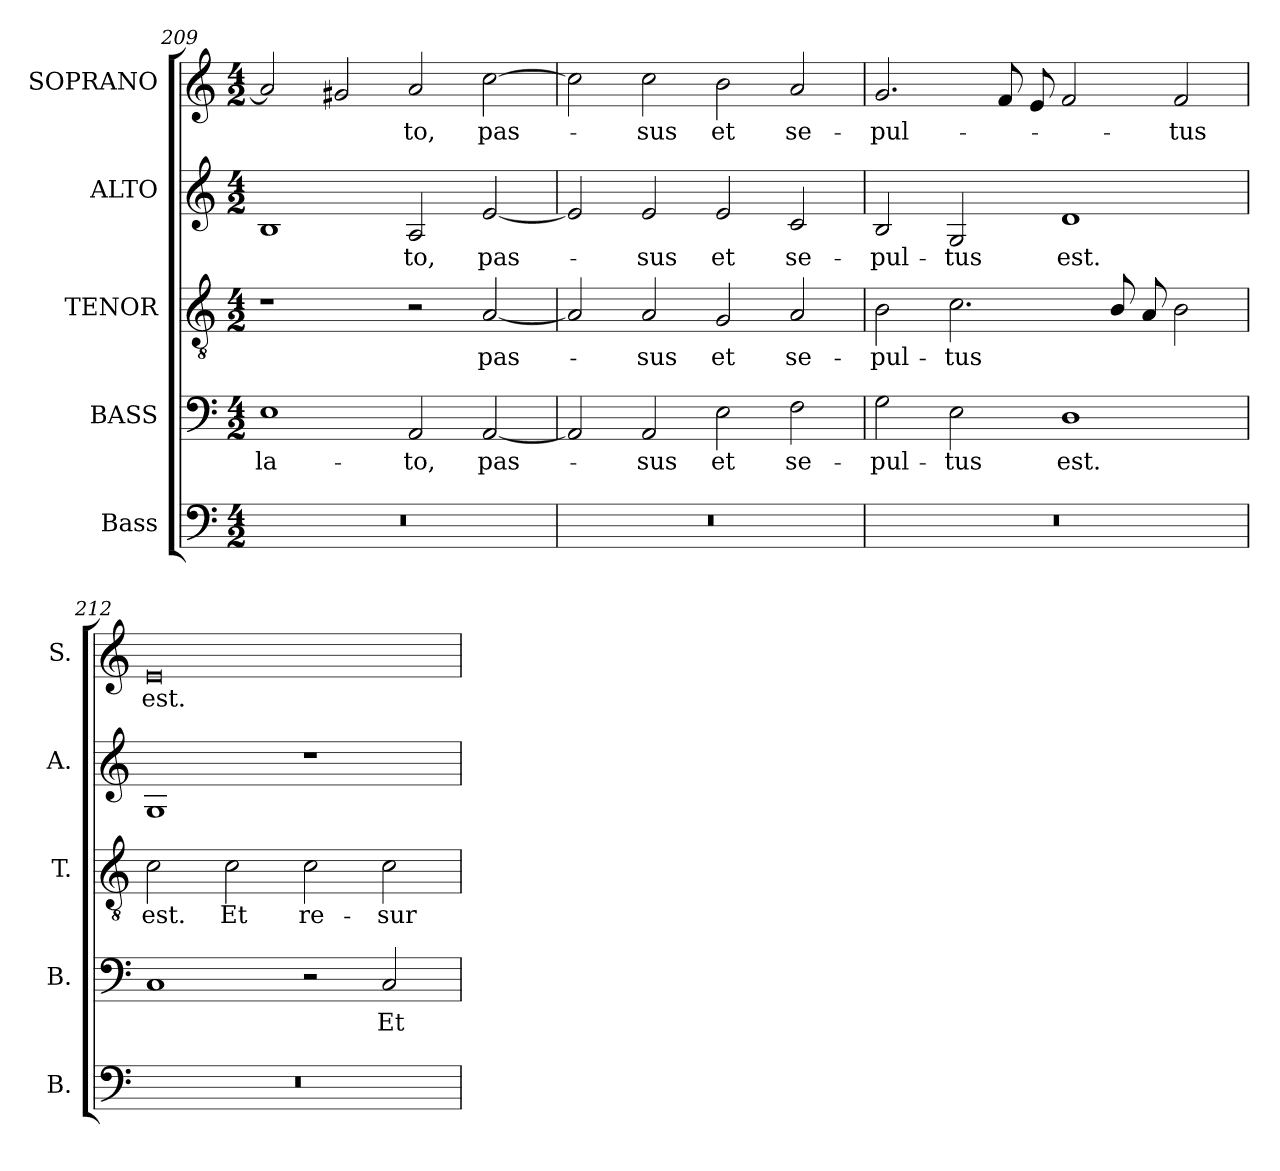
**kern	**kern	**text	**kern	**text	**kern	**text	**kern	**text
*part5	*part4	*part4	*part3	*part3	*part2	*part2	*part1	*part1
*staff5	*staff4	*staff4	*staff3	*staff3	*staff2	*staff2	*staff1	*staff1
*I"Bass	*I"BASS	*	*I"TENOR	*	*I"ALTO	*	*I"SOPRANO	*
*I'B.	*I'B.	*	*I'T.	*	*I'A.	*	*I'S.	*
*clefF4	*clefF4	*	*clefGv2	*	*clefG2	*	*clefG2	*
*	*	*	*ITrd7c12	*	*	*	*	*
*k[]	*k[]	*	*k[]	*	*k[]	*	*k[]	*
*C:	*C:	*	*C:	*	*C:	*	*C:	*
*M4/2	*M4/2	*	*M4/2	*	*M4/2	*	*M4/2	*
=209	=209	=209	=209	=209	=209	=209	=209	=209
!LO:N:vis=1	!	!	!	!	!	!	!	!
!	!	!LO:LY:b:color=#000000	!	!	!	!	!	!
0r	1Ei	-la-	1r	.	1Bi	.	2ai/]	.
.	.	.	.	.	.	.	2g#Xi/	.
!	!	!LO:LY:b:color=#000000	!	!	!	!	!	!
!	!	!	!	!	!	!LO:LY:b:color=#000000	!	!
!	!	!	!	!	!	!	!	!LO:LY:b:color=#000000
.	2AAi/	-to,	2r	.	2Ai/	-to,	2ai/	-to,
!	!	!LO:LY:b:color=#000000	!	!	!	!	!	!
!	!	!	!	!LO:LY:b:color=#000000	!	!	!	!
!	!	!	!	!	!	!LO:LY:b:color=#000000	!	!
!	!	!	!	!	!	!	!	!LO:LY:b:color=#000000
.	[2AAi/	pas-	[2AAi/	pas-	[2ei/	pas-	[2cci\	pas-
=210	=210	=210	=210	=210	=210	=210	=210	=210
!LO:N:vis=1	!	!	!	!	!	!	!	!
0r	2AAi/]	.	2AAi/]	.	2ei/]	.	2cci\]	.
!	!	!LO:LY:b:color=#000000	!	!	!	!	!	!
!	!	!	!	!LO:LY:b:color=#000000	!	!	!	!
!	!	!	!	!	!	!LO:LY:b:color=#000000	!	!
!	!	!	!	!	!	!	!	!LO:LY:b:color=#000000
.	2AAi/	-sus	2AAi/	-sus	2ei/	-sus	2cci\	-sus
!	!	!LO:LY:b:color=#000000	!	!	!	!	!	!
!	!	!	!	!LO:LY:b:color=#000000	!	!	!	!
!	!	!	!	!	!	!LO:LY:b:color=#000000	!	!
!	!	!	!	!	!	!	!	!LO:LY:b:color=#000000
.	2Ei\	et	2GGi/	et	2ei/	et	2bi\	et
!	!	!LO:LY:b:color=#000000	!	!	!	!	!	!
!	!	!	!	!LO:LY:b:color=#000000	!	!	!	!
!	!	!	!	!	!	!LO:LY:b:color=#000000	!	!
!	!	!	!	!	!	!	!	!LO:LY:b:color=#000000
.	2Fi\	se-	2AAi/	se-	2ci/	se-	2ai/	se-
=211	=211	=211	=211	=211	=211	=211	=211	=211
!LO:N:vis=1	!	!	!	!	!	!	!	!
!	!	!LO:LY:b:color=#000000	!	!	!	!	!	!
!	!	!	!	!LO:LY:b:color=#000000	!	!	!	!
!	!	!	!	!	!	!LO:LY:b:color=#000000	!	!
!	!	!	!	!	!	!	!	!LO:LY:b:color=#000000
0r	2Gi\	-pul-	2BBi\	-pul-	2Bi/	-pul-	2.gi/	-pul-
!	!	!LO:LY:b:color=#000000	!	!	!	!	!	!
!	!	!	!	!LO:LY:b:color=#000000	!	!	!	!
!	!	!	!	!	!	!LO:LY:b:color=#000000	!	!
.	2Ei\	-tus	2.Ci\	-tus	2Gi/	-tus	.	.
.	.	.	.	.	.	.	8fi/	.
.	.	.	.	.	.	.	8ei/	.
!	!	!LO:LY:b:color=#000000	!	!	!	!	!	!
!	!	!	!	!	!	!LO:LY:b:color=#000000	!	!
.	1Di	est.	.	.	1di	est.	2fi/	.
.	.	.	8BBi/	.	.	.	.	.
.	.	.	8AAi/	.	.	.	.	.
!	!	!	!	!	!	!	!	!LO:LY:b:color=#000000
.	.	.	2BBi\	.	.	.	2fi/	-tus
=212	=212	=212	=212	=212	=212	=212	=212	=212
!LO:N:vis=1	!	!	!	!	!	!	!	!
!	!	!	!	!LO:LY:b:color=#000000	!	!	!	!
!	!	!	!	!	!	!	!	!LO:LY:b:color=#000000
0r	1Ci	.	2Ci\	est.	1Gi	.	0ei	est.
!	!	!	!	!LO:LY:b:color=#000000	!	!	!	!
.	.	.	2Ci\	Et	.	.	.	.
!	!	!	!	!LO:LY:b:color=#000000	!	!	!	!
.	2r	.	2Ci\	re-	1r	.	.	.
!	!	!LO:LY:b:color=#000000	!	!	!	!	!	!
!	!	!	!	!LO:LY:b:color=#000000	!	!	!	!
.	2Ci/	Et	2Ci\	-sur-	.	.	.	.
=	=	=	=	=	=	=	=	=
*-	*-	*-	*-	*-	*-	*-	*-	*-
